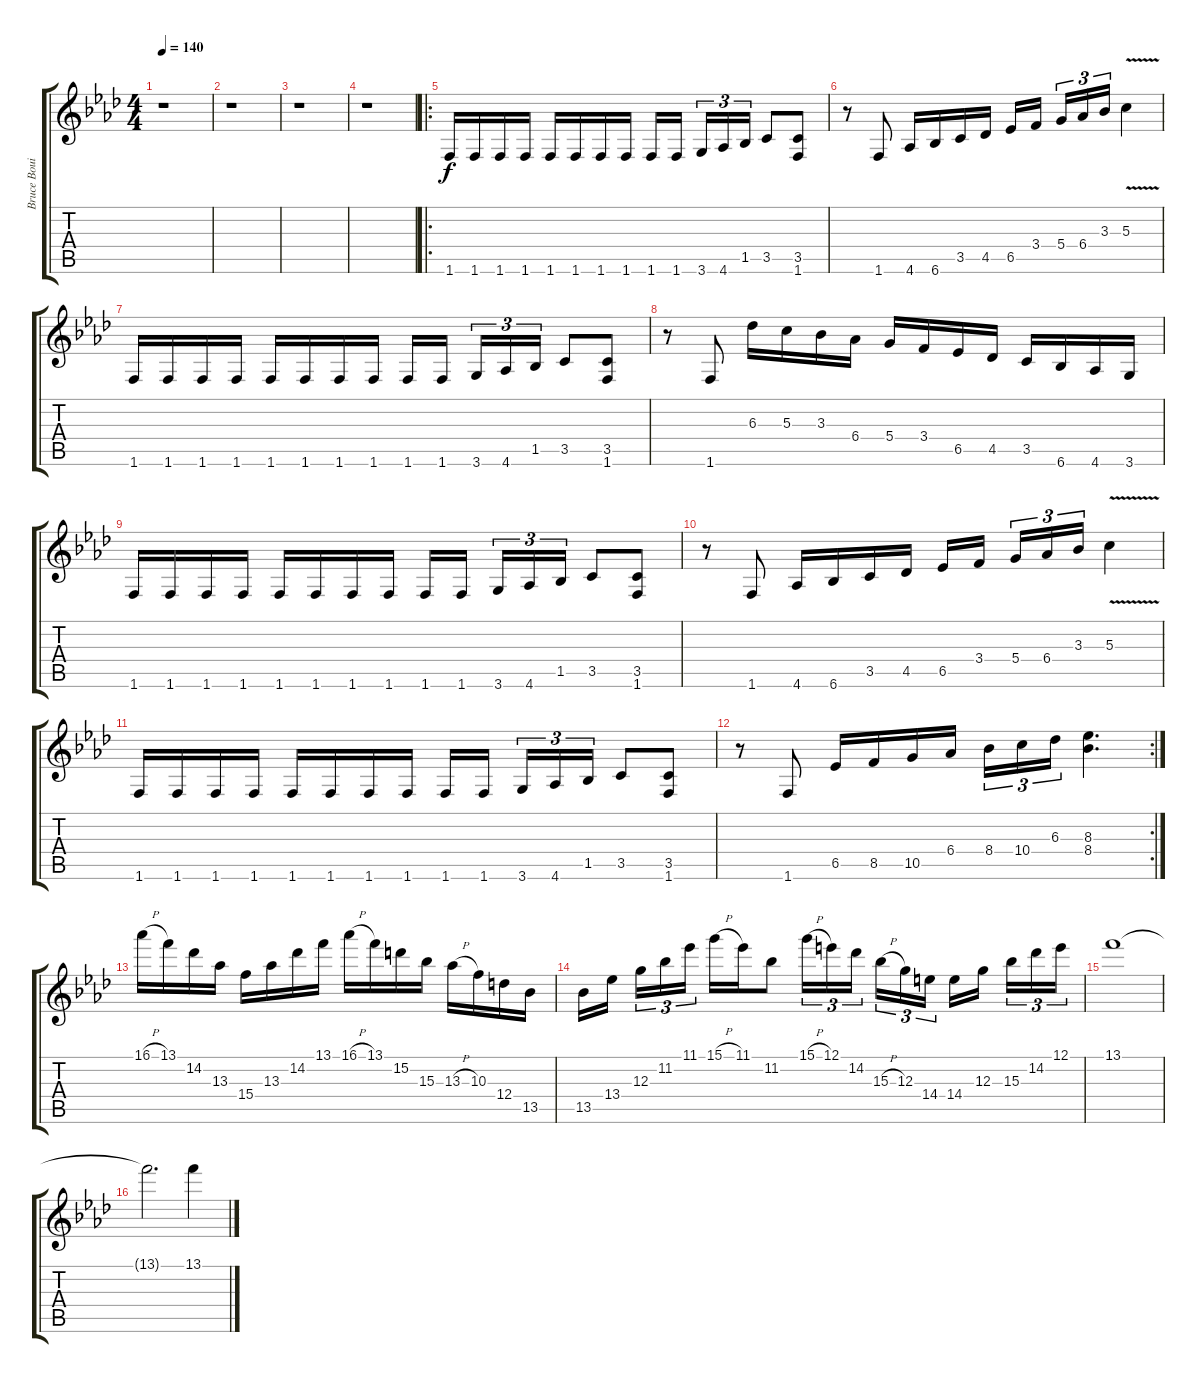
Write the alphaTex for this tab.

\track ("Bruce Bouilet" "Bruce Boui") {instrument distortionguitar}
\staff {score tabs}
\tuning (E4 B3 G3 D3 A2 E2) {hide}
\ts (4 4)
\tempo 140
\clef g2
\ks fminor
r.1{dy f instrument distortionguitar} |
r.1 |
r.1 |
r.1 |
\ro
1.6.16 1.6.16 1.6.16 1.6.16 1.6.16 1.6.16 1.6.16 1.6.16 1.6.16 1.6.16{beam splitsecondary} 3.6.16{tu (3 2)} 4.6.16{tu (3 2)} 1.5.16{tu (3 2)} 3.5.8 (3.5 1.6).8 |
r.8 1.6.8 4.6.16 6.6.16 3.5.16 4.5.16 6.5.16 3.4.16{beam splitsecondary} 5.4.16{tu (3 2)} 6.4.16{tu (3 2)} 3.3.16{tu (3 2)} 5.3{v}.4 |
1.6.16 1.6.16 1.6.16 1.6.16 1.6.16 1.6.16 1.6.16 1.6.16 1.6.16 1.6.16{beam splitsecondary} 3.6.16{tu (3 2)} 4.6.16{tu (3 2)} 1.5.16{tu (3 2)} 3.5.8 (3.5 1.6).8 |
r.8 1.6.8 6.3.16 5.3.16 3.3.16 6.4.16 5.4.16 3.4.16 6.5.16 4.5.16 3.5.16 6.6.16 4.6.16 3.6.16 |
1.6.16 1.6.16 1.6.16 1.6.16 1.6.16 1.6.16 1.6.16 1.6.16 1.6.16 1.6.16{beam splitsecondary} 3.6.16{tu (3 2)} 4.6.16{tu (3 2)} 1.5.16{tu (3 2)} 3.5.8 (3.5 1.6).8 |
r.8 1.6.8 4.6.16 6.6.16 3.5.16 4.5.16 6.5.16 3.4.16{beam splitsecondary} 5.4.16{tu (3 2)} 6.4.16{tu (3 2)} 3.3.16{tu (3 2)} 5.3{v}.4 |
1.6.16 1.6.16 1.6.16 1.6.16 1.6.16 1.6.16 1.6.16 1.6.16 1.6.16 1.6.16{beam splitsecondary} 3.6.16{tu (3 2)} 4.6.16{tu (3 2)} 1.5.16{tu (3 2)} 3.5.8 (3.5 1.6).8 |
\rc 2
r.8 1.6.8 6.5.16 8.5.16 10.5.16 6.4.16 8.4.16{tu (3 2)} 10.4.16{tu (3 2)} 6.3.16{tu (3 2)} (8.3 8.4).4{d} |
16.1{h}.16 13.1.16 14.2.16 13.3.16 15.4.16 13.3.16 14.2.16 13.1.16 16.1{h}.16 13.1.16 15.2.16 15.3.16 13.3{h}.16 10.3.16 12.4.16 13.5.16 |
13.5.16 13.4.16{beam splitsecondary} 12.3.16{tu (3 2)} 11.2.16{tu (3 2)} 11.1.16{tu (3 2)} 15.1{h}.16 11.1.16 11.2.8 15.1{h}.16{tu (3 2)} 12.1.16{tu (3 2)} 14.2.16{tu (3 2) beam splitsecondary} 15.3{h}.16{tu (3 2)} 12.3.16{tu (3 2)} 14.4.16{tu (3 2)} 14.4.16 12.3.16{beam splitsecondary} 15.3.16{tu (3 2)} 14.2.16{tu (3 2)} 12.1.16{tu (3 2)} |
13.1.1 |
13.1{t}.2{d} 13.1.4
